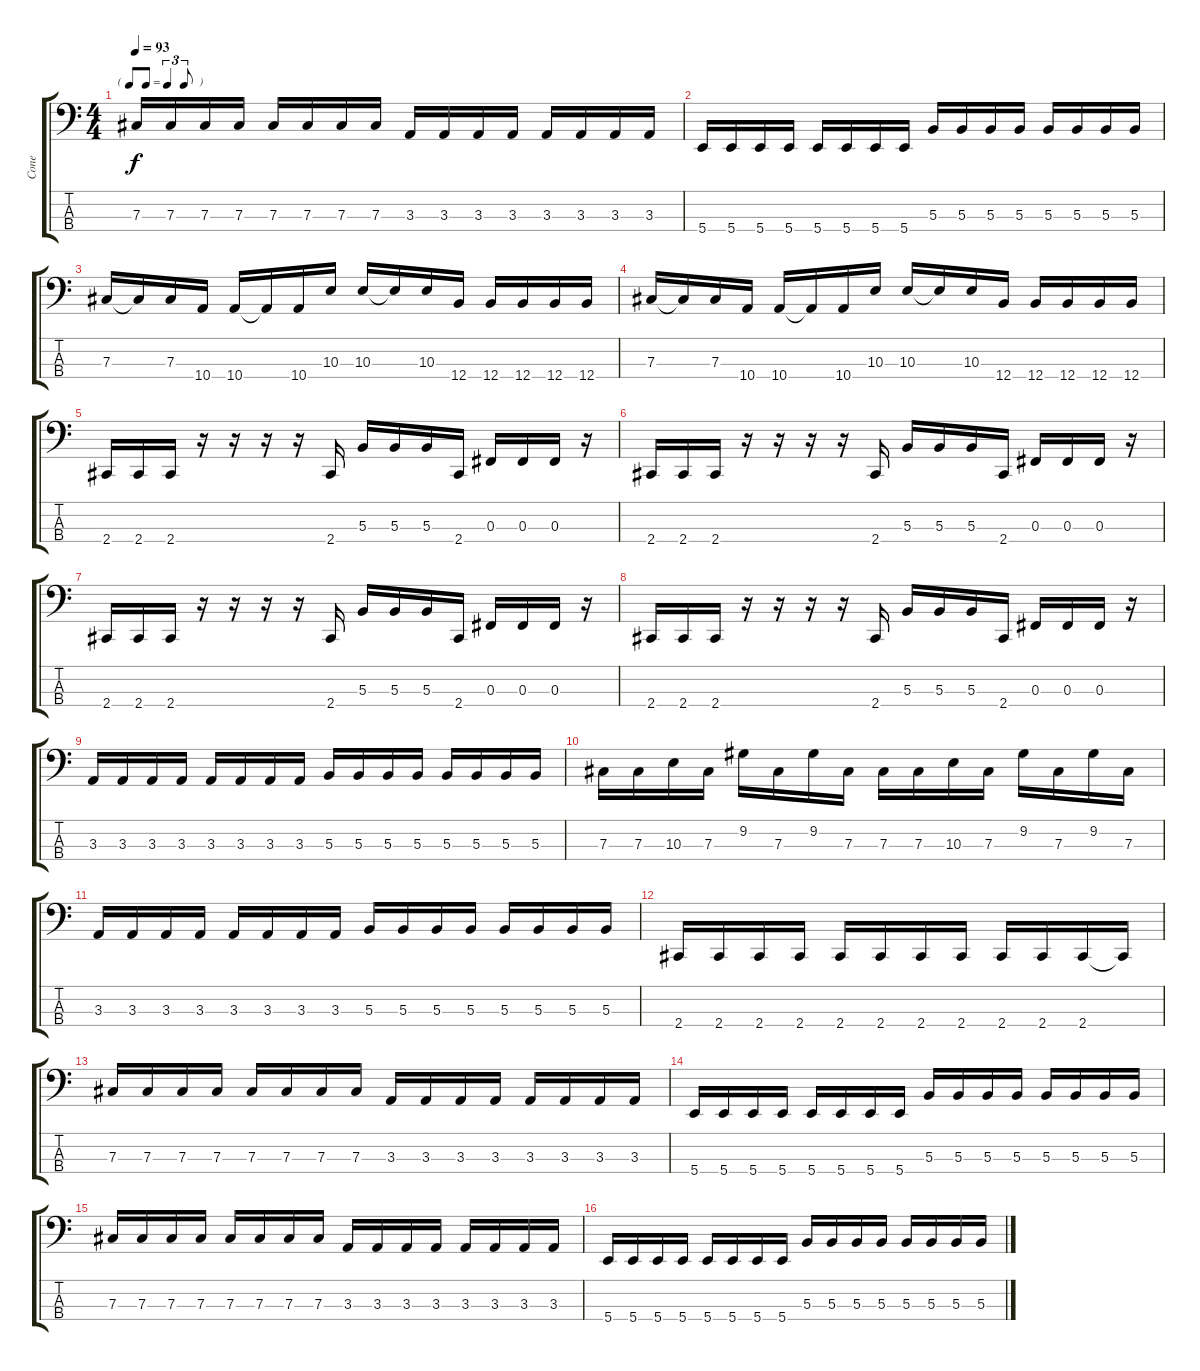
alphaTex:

\track ("Cone" "Cone") {instrument electricbasspick}
\staff {score tabs}
\tuning (E2 B1 Gb1 B0) {hide}
\ts (4 4)
\tf triplet8th
\tempo 93
\clef f4
\ks c
7.3.16{dy f} 7.3.16 7.3.16 7.3.16 7.3.16 7.3.16 7.3.16 7.3.16 3.3.16 3.3.16 3.3.16 3.3.16 3.3.16 3.3.16 3.3.16 3.3.16 |
5.4.16 5.4.16 5.4.16 5.4.16 5.4.16 5.4.16 5.4.16 5.4.16 5.3.16 5.3.16 5.3.16 5.3.16 5.3.16 5.3.16 5.3.16 5.3.16 |
7.3.16 7.3{t}.16 7.3.16 10.4.16 10.4.16 10.4{t}.16 10.4.16 10.3.16 10.3.16 10.3{t}.16 10.3.16 12.4.16 12.4.16 12.4.16 12.4.16 12.4.16 |
7.3.16 7.3{t}.16 7.3.16 10.4.16 10.4.16 10.4{t}.16 10.4.16 10.3.16 10.3.16 10.3{t}.16 10.3.16 12.4.16 12.4.16 12.4.16 12.4.16 12.4.16 |
2.4.16 2.4.16 2.4.16 r.16 r.16 r.16 r.16 2.4.16 5.3.16 5.3.16 5.3.16 2.4.16 0.3.16 0.3.16 0.3.16 r.16 |
2.4.16 2.4.16 2.4.16 r.16 r.16 r.16 r.16 2.4.16 5.3.16 5.3.16 5.3.16 2.4.16 0.3.16 0.3.16 0.3.16 r.16 |
2.4.16 2.4.16 2.4.16 r.16 r.16 r.16 r.16 2.4.16 5.3.16 5.3.16 5.3.16 2.4.16 0.3.16 0.3.16 0.3.16 r.16 |
2.4.16 2.4.16 2.4.16 r.16 r.16 r.16 r.16 2.4.16 5.3.16 5.3.16 5.3.16 2.4.16 0.3.16 0.3.16 0.3.16 r.16 |
3.3.16 3.3.16 3.3.16 3.3.16 3.3.16 3.3.16 3.3.16 3.3.16 5.3.16 5.3.16 5.3.16 5.3.16 5.3.16 5.3.16 5.3.16 5.3.16 |
7.3.16 7.3.16 10.3.16 7.3.16 9.2.16 7.3.16 9.2.16 7.3.16 7.3.16 7.3.16 10.3.16 7.3.16 9.2.16 7.3.16 9.2.16 7.3.16 |
3.3.16 3.3.16 3.3.16 3.3.16 3.3.16 3.3.16 3.3.16 3.3.16 5.3.16 5.3.16 5.3.16 5.3.16 5.3.16 5.3.16 5.3.16 5.3.16 |
2.4.16 2.4.16 2.4.16 2.4.16 2.4.16 2.4.16 2.4.16 2.4.16 2.4.16 2.4.16 2.4.16 2.4{t}.16 |
7.3.16 7.3.16 7.3.16 7.3.16 7.3.16 7.3.16 7.3.16 7.3.16 3.3.16 3.3.16 3.3.16 3.3.16 3.3.16 3.3.16 3.3.16 3.3.16 |
5.4.16 5.4.16 5.4.16 5.4.16 5.4.16 5.4.16 5.4.16 5.4.16 5.3.16 5.3.16 5.3.16 5.3.16 5.3.16 5.3.16 5.3.16 5.3.16 |
7.3.16 7.3.16 7.3.16 7.3.16 7.3.16 7.3.16 7.3.16 7.3.16 3.3.16 3.3.16 3.3.16 3.3.16 3.3.16 3.3.16 3.3.16 3.3.16 |
5.4.16 5.4.16 5.4.16 5.4.16 5.4.16 5.4.16 5.4.16 5.4.16 5.3.16 5.3.16 5.3.16 5.3.16 5.3.16 5.3.16 5.3.16 5.3.16
